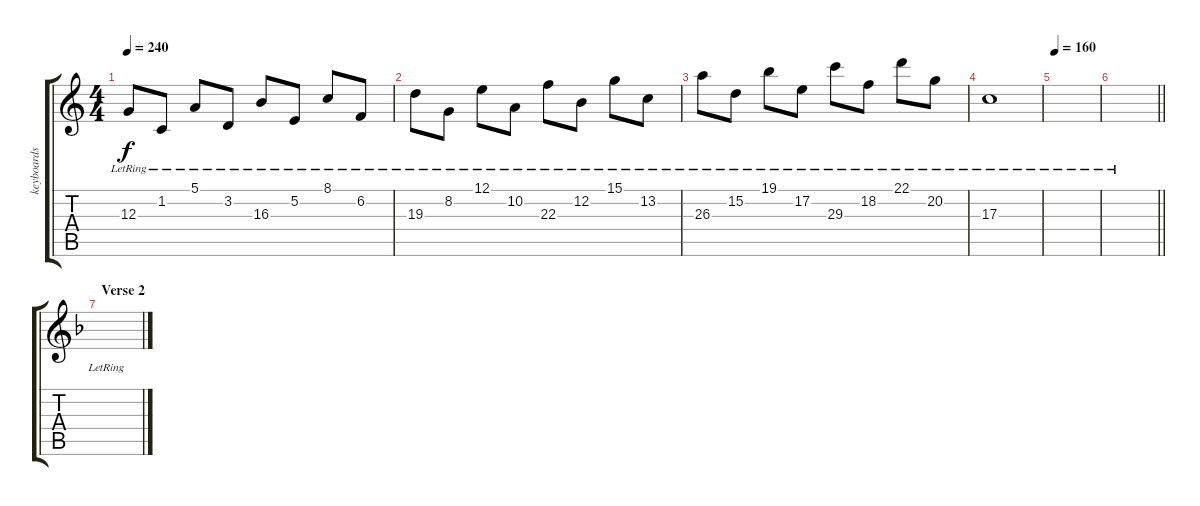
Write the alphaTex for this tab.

\track ("keyboards 2" "keyboards ") {instrument harpsichord}
\staff {score tabs}
\tuning (E4 B3 G3 D3 A2 E2) {hide}
\ts (4 4)
\tempo 240
\clef g2
\ks c
12.3{lr}.8{dy f} 1.2{lr}.8 5.1{lr}.8 3.2{lr}.8 16.3{lr}.8 5.2{lr}.8 8.1{lr}.8 6.2{lr}.8 |
19.3{lr}.8 8.2{lr}.8 12.1{lr}.8 10.2{lr}.8 22.3{lr}.8 12.2{lr}.8 15.1{lr}.8 13.2{lr}.8 |
26.3{lr}.8 15.2{lr}.8 19.1{lr}.8 17.2{lr}.8 29.3{lr}.8 18.2{lr}.8 22.1{lr}.8 20.2{lr}.8 |
17.3{lr}.1 |
\tempo 160
|
\barLineRight lightlight
|
\section ("" "Verse 2")
\ks dminor
